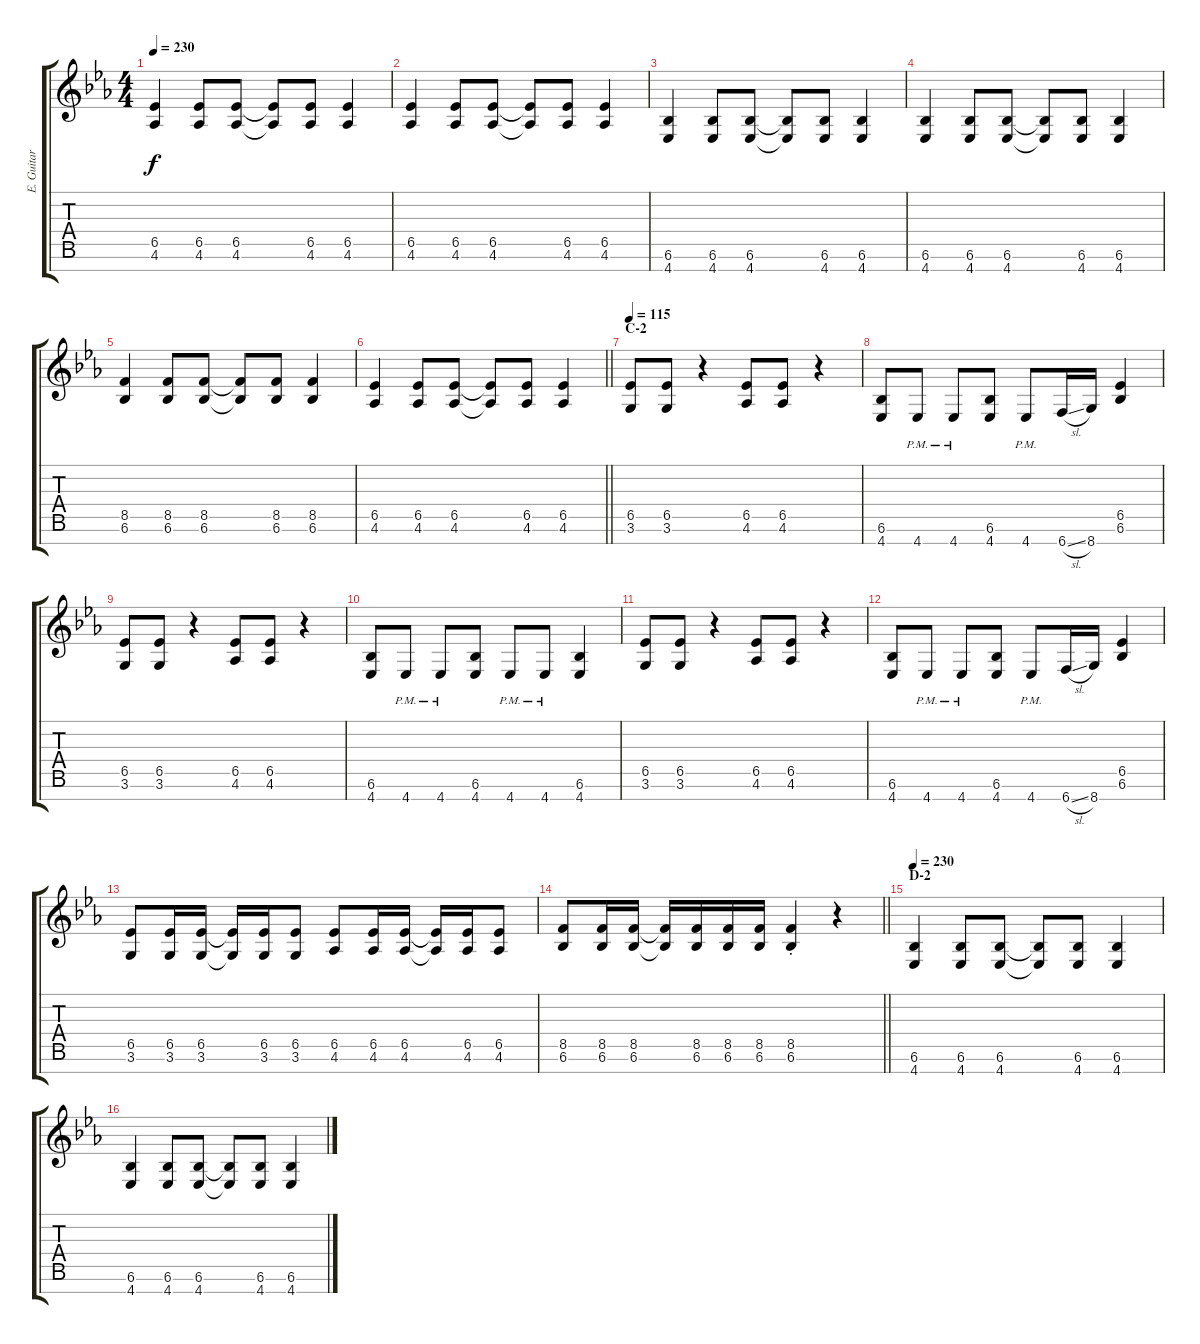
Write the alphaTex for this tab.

\track ("E. Guitar I" "E. Guitar ") {instrument overdrivenguitar}
\staff {score tabs}
\tuning (E4 B3 G3 D3 A2 E2 B1) {hide}
\ts (4 4)
\tempo 230
\clef g2
\ks eb
(6.5 4.6).4{dy f} (6.5 4.6).8 (6.5 4.6).8 (6.5{t} 4.6{t}).8 (6.5 4.6).8 (6.5 4.6).4 |
(6.5 4.6).4 (6.5 4.6).8 (6.5 4.6).8 (6.5{t} 4.6{t}).8 (6.5 4.6).8 (6.5 4.6).4 |
(6.6 4.7).4 (6.6 4.7).8 (6.6 4.7).8 (6.6{t} 4.7{t}).8 (6.6 4.7).8 (6.6 4.7).4 |
(6.6 4.7).4 (6.6 4.7).8 (6.6 4.7).8 (6.6{t} 4.7{t}).8 (6.6 4.7).8 (6.6 4.7).4 |
(8.5 6.6).4 (8.5 6.6).8 (8.5 6.6).8 (8.5{t} 6.6{t}).8 (8.5 6.6).8 (8.5 6.6).4 |
\barLineRight lightlight
(6.5 4.6).4 (6.5 4.6).8 (6.5 4.6).8 (6.5{t} 4.6{t}).8 (6.5 4.6).8 (6.5 4.6).4 |
\section ("" "C-2")
\tempo 115
(6.5 3.6).8 (6.5 3.6).8 r.4 (6.5 4.6).8 (6.5 4.6).8 r.4 |
(6.6 4.7).8 4.7{pm}.8 4.7{pm}.8 (6.6 4.7).8 4.7{pm}.8 6.7{sl}.16 8.7.16 (6.5 6.6).4 |
(6.5 3.6).8 (6.5 3.6).8 r.4 (6.5 4.6).8 (6.5 4.6).8 r.4 |
(6.6 4.7).8 4.7{pm}.8 4.7{pm}.8 (6.6 4.7).8 4.7{pm}.8 4.7{pm}.8 (6.6 4.7).4 |
(6.5 3.6).8 (6.5 3.6).8 r.4 (6.5 4.6).8 (6.5 4.6).8 r.4 |
(6.6 4.7).8 4.7{pm}.8 4.7{pm}.8 (6.6 4.7).8 4.7{pm}.8 6.7{sl}.16 8.7.16 (6.5 6.6).4 |
(6.5 3.6).8 (6.5 3.6).16 (6.5 3.6).16 (6.5{t} 3.6{t}).16 (6.5 3.6).16 (6.5 3.6).8 (6.5 4.6).8 (6.5 4.6).16 (6.5 4.6).16 (6.5{t} 4.6{t}).16 (6.5 4.6).16 (6.5 4.6).8 |
\barLineRight lightlight
(8.5 6.6).8 (8.5 6.6).16 (8.5 6.6).16 (8.5{t} 6.6{t}).16 (8.5 6.6).16 (8.5 6.6).16 (8.5 6.6).16 (8.5{st} 6.6{st}).4 r.4 |
\section ("" "D-2")
\tempo 230
(6.6 4.7).4 (6.6 4.7).8 (6.6 4.7).8 (6.6{t} 4.7{t}).8 (6.6 4.7).8 (6.6 4.7).4 |
(6.6 4.7).4 (6.6 4.7).8 (6.6 4.7).8 (6.6{t} 4.7{t}).8 (6.6 4.7).8 (6.6 4.7).4
